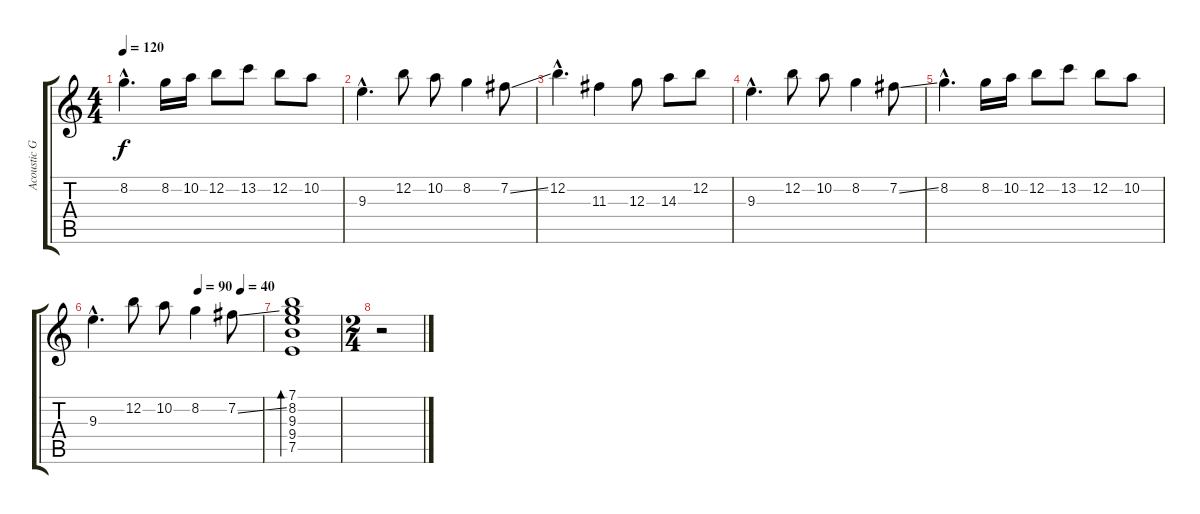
\track ("Acoustic Guitar 1" "Acoustic G") {instrument acousticguitarsteel}
\staff {score tabs}
\tuning (E4 B3 G3 D3 A2 E2) {hide}
\ts (4 4)
\tempo 120
\clef g2
\ks c
8.2{hac}.4{d dy f} 8.2.16 10.2.16 12.2.8 13.2.8 12.2.8 10.2.8 |
9.3{hac}.4{d} 12.2.8 10.2.8 8.2.4 7.2{ss}.8 |
12.2{hac}.4{d} 11.3.4 12.3.8 14.3.8 12.2.8 |
9.3{hac}.4{d} 12.2.8 10.2.8 8.2.4 7.2{ss}.8 |
8.2{hac}.4{d} 8.2.16 10.2.16 12.2.8 13.2.8 12.2.8 10.2.8 |
\tempo (90 0.625)
\tempo (40 0.875)
9.3{hac}.4{d} 12.2.8 10.2.8 8.2.4 7.2{ss}.8 |
(7.1 8.2 9.3 9.4 7.5).1{bd 120 volume 10} |
\ts (2 4)
r.2
